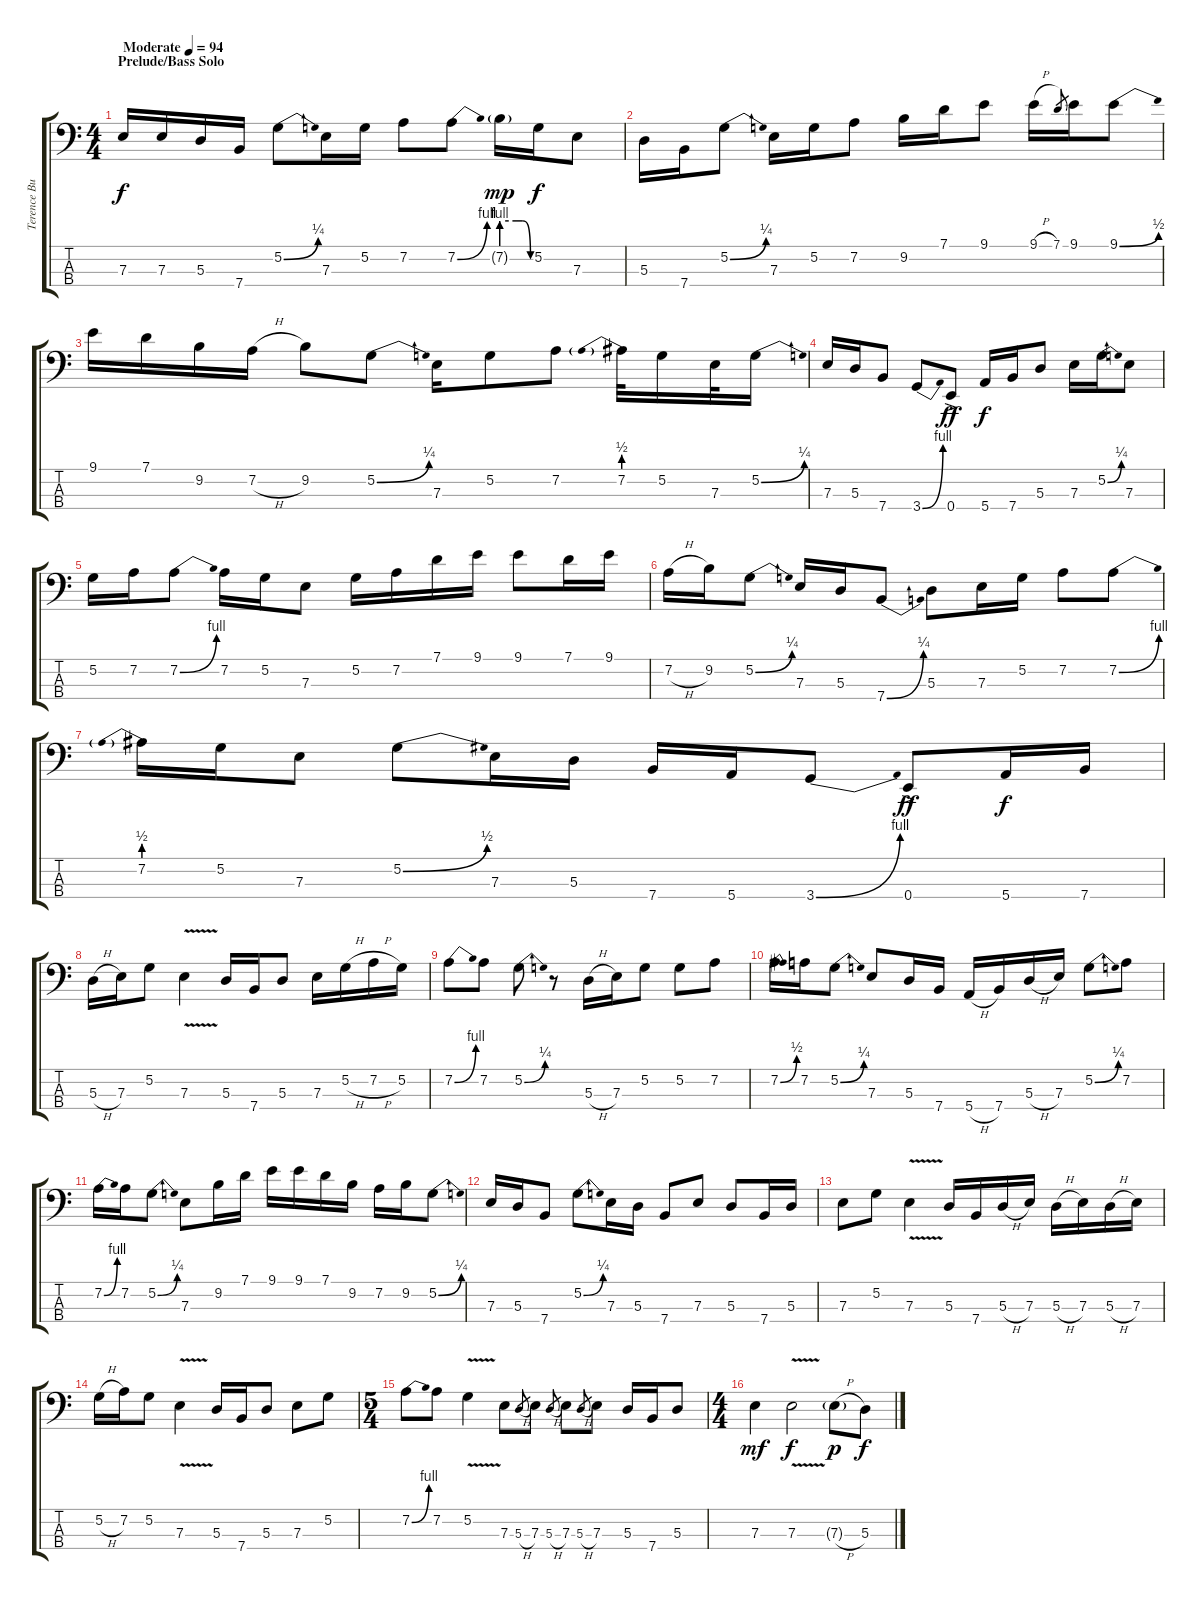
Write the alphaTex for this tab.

\track ("Terence Bulter" "Terence Bu") {instrument overdrivenguitar bank 1}
\staff {score tabs}
\tuning (G2 D2 A1 E1) {hide}
\ts (4 4)
\section ("" "Prelude/Bass Solo")
\tempo (94 "Moderate")
\clef f4
\ks c
7.3.16{dy f instrument overdrivenguitar} 7.3.16 5.3.16 7.4.16 5.2{be (bend 0 0 60 1)}.8 7.3.16 5.2.16 7.2.8 7.2{be (bend 0 0 60 4)}.8 7.2{be (custom 0 4 15 4 30 4 44 4 60 0) g}.16{dy mp} 5.2.16{dy f} 7.3.8 |
5.3.16 7.4.16 5.2{be (bend 0 0 60 1)}.8 7.3.16 5.2.16 7.2.8 9.2.16 7.1.16 9.1.8 9.1{h}.16 7.1.8{gr} 9.1.16 9.1{be (bend 0 0 60 2)}.8 |
9.1.16 7.1.16 9.2.16 7.2{h}.16 9.2.8 5.2{be (bend 0 0 60 1)}.8 7.3.16 5.2.8 7.2.8 7.2{be (prebend 0 2 60 2)}.32 5.2.16 7.3.32 5.2{be (bend 0 0 60 1)}.16 |
7.3.16 5.3.16 7.4.8 3.4{be (bend 0 0 60 4)}.8 0.4{ac}.8{dy ff} 5.4.16{dy f} 7.4.16 5.3.8 7.3.16 5.2{be (bend 0 0 60 1)}.16 7.3.8 |
5.2.16 7.2.16 7.2{be (bend 0 0 60 4)}.8 7.2.16 5.2.16 7.3.8 5.2.16 7.2.16 7.1.16 9.1.16 9.1.8 7.1.16 9.1.16 |
7.2{h}.16 9.2.16 5.2{be (bend 0 0 60 1)}.8 7.3.16 5.3.16 7.4{be (bend 0 0 60 1)}.8 5.3.8 7.3.16 5.2.16 7.2.8 7.2{be (bend 0 0 60 4)}.8 |
7.2{be (prebend 0 2 60 2)}.16 5.2.16 7.3.8 5.2{be (bend 0 0 60 2)}.8 7.3.16 5.3.16 7.4.16 5.4.16 3.4{be (bend 0 0 60 4)}.8 0.4{ac}.8{dy ff} 5.4.16{dy f} 7.4.16 |
5.3{h}.16 7.3.16 5.2.8 7.3{v}.4{volume 3} 5.3.16 7.4.16 5.3.8 7.3.16 5.2{h}.16 7.2{h}.16 5.2.16 |
7.2{be (bend 0 0 60 4)}.8 7.2.8 5.2{be (bend 0 0 60 1)}.8 r.8 5.3{h}.16 7.3.16 5.2.8 5.2.8 7.2.8 |
7.2{be (bend 0 0 60 2)}.16 7.2.16 5.2{be (bend 0 0 60 1)}.8 7.3.8 5.3.16 7.4.16 5.4{h}.16 7.4.16 5.3{h}.16 7.3.16 5.2{be (bend 0 0 60 1)}.8 7.2.8 |
7.2{be (bend 0 0 60 4)}.16 7.2.16 5.2{be (bend 0 0 60 1)}.8 7.3.8 9.2.16 7.1.16 9.1.16 9.1.16 7.1.16 9.2.16 7.2.16 9.2.16 5.2{be (bend 0 0 60 1)}.8 |
7.3.16 5.3.16 7.4.8 5.2{be (bend 0 0 60 1)}.8 7.3.16 5.3.16 7.4.8 7.3.8 5.3.8 7.4.16 5.3.16 |
7.3.8 5.2.8 7.3{v}.4 5.3.16 7.4.16 5.3{h}.16 7.3.16 5.3{h}.16 7.3.16 5.3{h}.16 7.3.16 |
5.2{h}.16 7.2.16 5.2.8 7.3{v}.4 5.3.16 7.4.16 5.3.8 7.3.8 5.2.8 |
\ts (5 4)
7.2{be (bend 0 0 60 4)}.8 7.2.8 5.2{v}.4 7.3.8 5.3{h}.8{gr} 7.3.8 5.3{h}.8{gr} 7.3.8 5.3{h}.8{gr} 7.3.8 5.3.16 7.4.16 5.3.8 |
\ts (4 4)
7.3.4{dy mf} 7.3{v}.2{dy f} 7.3{h g}.8{dy p} 5.3.8{dy f}
